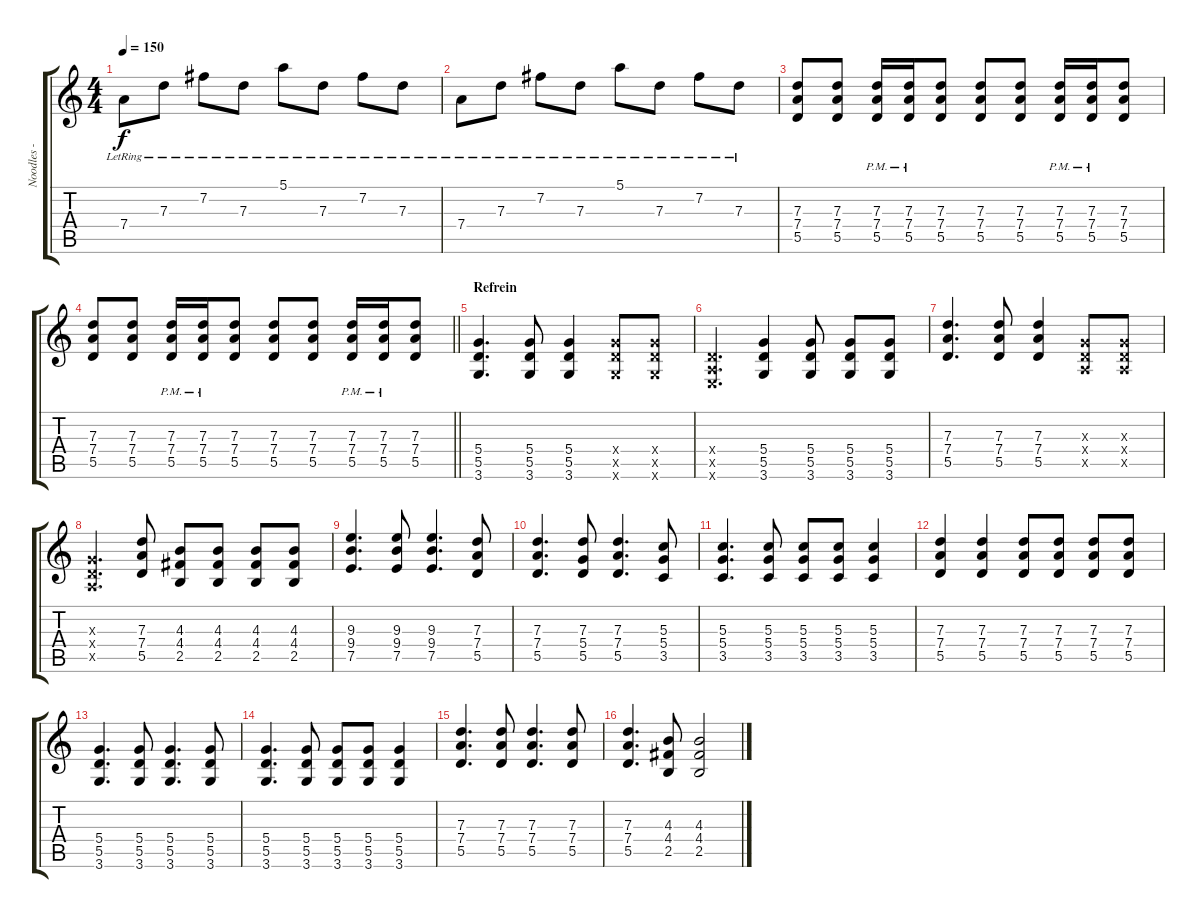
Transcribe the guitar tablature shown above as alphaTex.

\track ("Noodles - Guitar" "Noodles - ") {instrument electricguitarjazz}
\staff {score tabs}
\tuning (E4 B3 G3 D3 A2 E2) {hide}
\ts (4 4)
\tempo 150
\clef g2
\ks c
7.4{lr}.8{dy f} 7.3{lr}.8 7.2{lr}.8 7.3{lr}.8 5.1{lr}.8 7.3{lr}.8 7.2{lr}.8 7.3{lr}.8 |
7.4{lr}.8 7.3{lr}.8 7.2{lr}.8 7.3{lr}.8 5.1{lr}.8 7.3{lr}.8 7.2{lr}.8 7.3{lr}.8 |
(7.3 7.4 5.5).8 (7.3 7.4 5.5).8 (7.3{pm} 7.4{pm} 5.5{pm}).16 (7.3{pm} 7.4{pm} 5.5{pm}).16 (7.3 7.4 5.5).8 (7.3 7.4 5.5).8 (7.3 7.4 5.5).8 (7.3{pm} 7.4{pm} 5.5{pm}).16 (7.3{pm} 7.4{pm} 5.5{pm}).16 (7.3 7.4 5.5).8 |
\barLineRight lightlight
(7.3 7.4 5.5).8 (7.3 7.4 5.5).8 (7.3{pm} 7.4{pm} 5.5{pm}).16 (7.3{pm} 7.4{pm} 5.5{pm}).16 (7.3 7.4 5.5).8 (7.3 7.4 5.5).8 (7.3 7.4 5.5).8 (7.3{pm} 7.4{pm} 5.5{pm}).16 (7.3{pm} 7.4{pm} 5.5{pm}).16 (7.3 7.4 5.5).8 |
\section ("" "Refrein")
(5.4 5.5 3.6).4{d volume 10} (5.4 5.5 3.6).8 (5.4 5.5 3.6).4 (5.4{x} 5.5{x} 3.6{x}).8 (5.4{x} 5.5{x} 3.6{x}).8 |
(0.4{x} 0.5{x} 0.6{x}).4{d} (5.4 5.5 3.6).4 (5.4 5.5 3.6).8 (5.4 5.5 3.6).8 (5.4 5.5 3.6).8 |
(7.3 7.4 5.5).4{d} (7.3 7.4 5.5).8 (7.3 7.4 5.5).4 (0.3{x} 0.4{x} 0.5{x}).8 (0.3{x} 0.4{x} 0.5{x}).8 |
(0.3{x} 0.4{x} 0.5{x}).4{d} (7.3 7.4 5.5).8 (4.3 4.4 2.5).8 (4.3 4.4 2.5).8 (4.3 4.4 2.5).8 (4.3 4.4 2.5).8 |
(9.3 9.4 7.5).4{d} (9.3 9.4 7.5).8 (9.3 9.4 7.5).4{d} (7.3 7.4 5.5).8 |
(7.3 7.4 5.5).4{d} (7.3 5.4 5.5).8 (7.3 7.4 5.5).4{d} (5.3 5.4 3.5).8 |
(5.3 5.4 3.5).4{d} (5.3 5.4 3.5).8 (5.3 5.4 3.5).8 (5.3 5.4 3.5).8 (5.3 5.4 3.5).4 |
(7.3 7.4 5.5).4 (7.3 7.4 5.5).4 (7.3 7.4 5.5).8 (7.3 7.4 5.5).8 (7.3 7.4 5.5).8 (7.3 7.4 5.5).8 |
(5.4 5.5 3.6).4{d} (5.4 5.5 3.6).8 (5.4 5.5 3.6).4{d} (5.4 5.5 3.6).8 |
(5.4 5.5 3.6).4{d} (5.4 5.5 3.6).8 (5.4 5.5 3.6).8 (5.4 5.5 3.6).8 (5.4 5.5 3.6).4 |
(7.3 7.4 5.5).4{d} (7.3 7.4 5.5).8 (7.3 7.4 5.5).4{d} (7.3 7.4 5.5).8 |
(7.3 7.4 5.5).4{d} (4.3 4.4 2.5).8 (4.3 4.4 2.5).2
